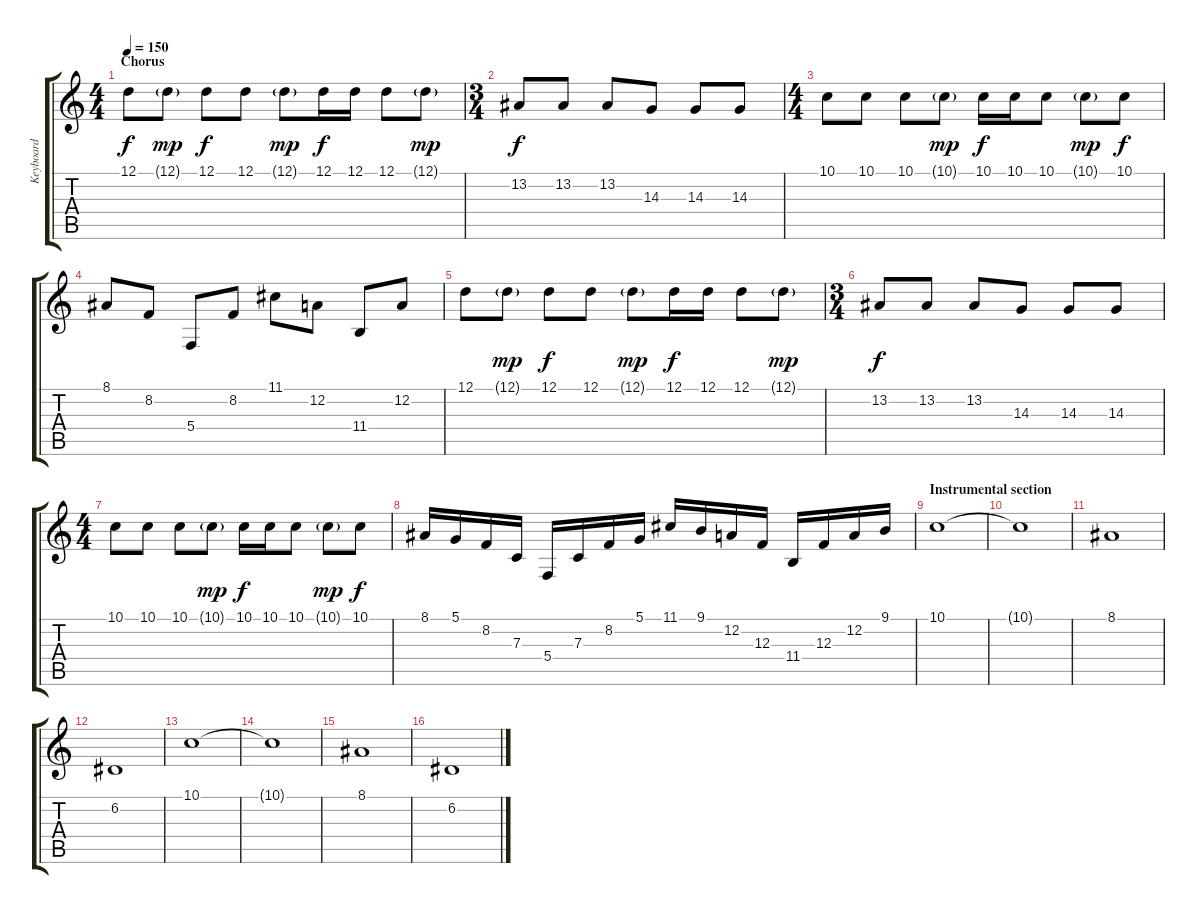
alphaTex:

\track ("Keyboard" "Keyboard") {instrument lead2sawtooth}
\staff {score tabs}
\tuning (D4 A3 F3 C3 G2 D2) {hide}
\ts (4 4)
\section ("" "Chorus")
\tempo 150
\clef g2
\ks c
12.1.8{dy f volume 12} 12.1{g}.8{dy mp} 12.1.8{dy f} 12.1.8 12.1{g}.8{dy mp} 12.1.16{dy f} 12.1.16 12.1.8 12.1{g}.8{dy mp} |
\ts (3 4)
13.2.8{dy f} 13.2.8 13.2.8 14.3.8 14.3.8 14.3.8 |
\ts (4 4)
10.1.8 10.1.8 10.1.8 10.1{g}.8{dy mp} 10.1.16{dy f} 10.1.16 10.1.8 10.1{g}.8{dy mp} 10.1.8{dy f} |
8.1.8 8.2.8 5.4.8 8.2.8 11.1.8 12.2.8 11.4.8 12.2.8 |
12.1.8 12.1{g}.8{dy mp} 12.1.8{dy f} 12.1.8 12.1{g}.8{dy mp} 12.1.16{dy f} 12.1.16 12.1.8 12.1{g}.8{dy mp} |
\ts (3 4)
13.2.8{dy f} 13.2.8 13.2.8 14.3.8 14.3.8 14.3.8 |
\ts (4 4)
10.1.8 10.1.8 10.1.8 10.1{g}.8{dy mp} 10.1.16{dy f} 10.1.16 10.1.8 10.1{g}.8{dy mp} 10.1.8{dy f} |
8.1.16 5.1.16 8.2.16 7.3.16 5.4.16 7.3.16 8.2.16 5.1.16 11.1.16 9.1.16 12.2.16 12.3.16 11.4.16 12.3.16 12.2.16 9.1.16 |
\section ("" "Instrumental section")
10.1.1{volume 9} |
10.1{t}.1 |
8.1.1 |
6.2.1 |
10.1.1 |
10.1{t}.1 |
8.1.1 |
6.2.1
